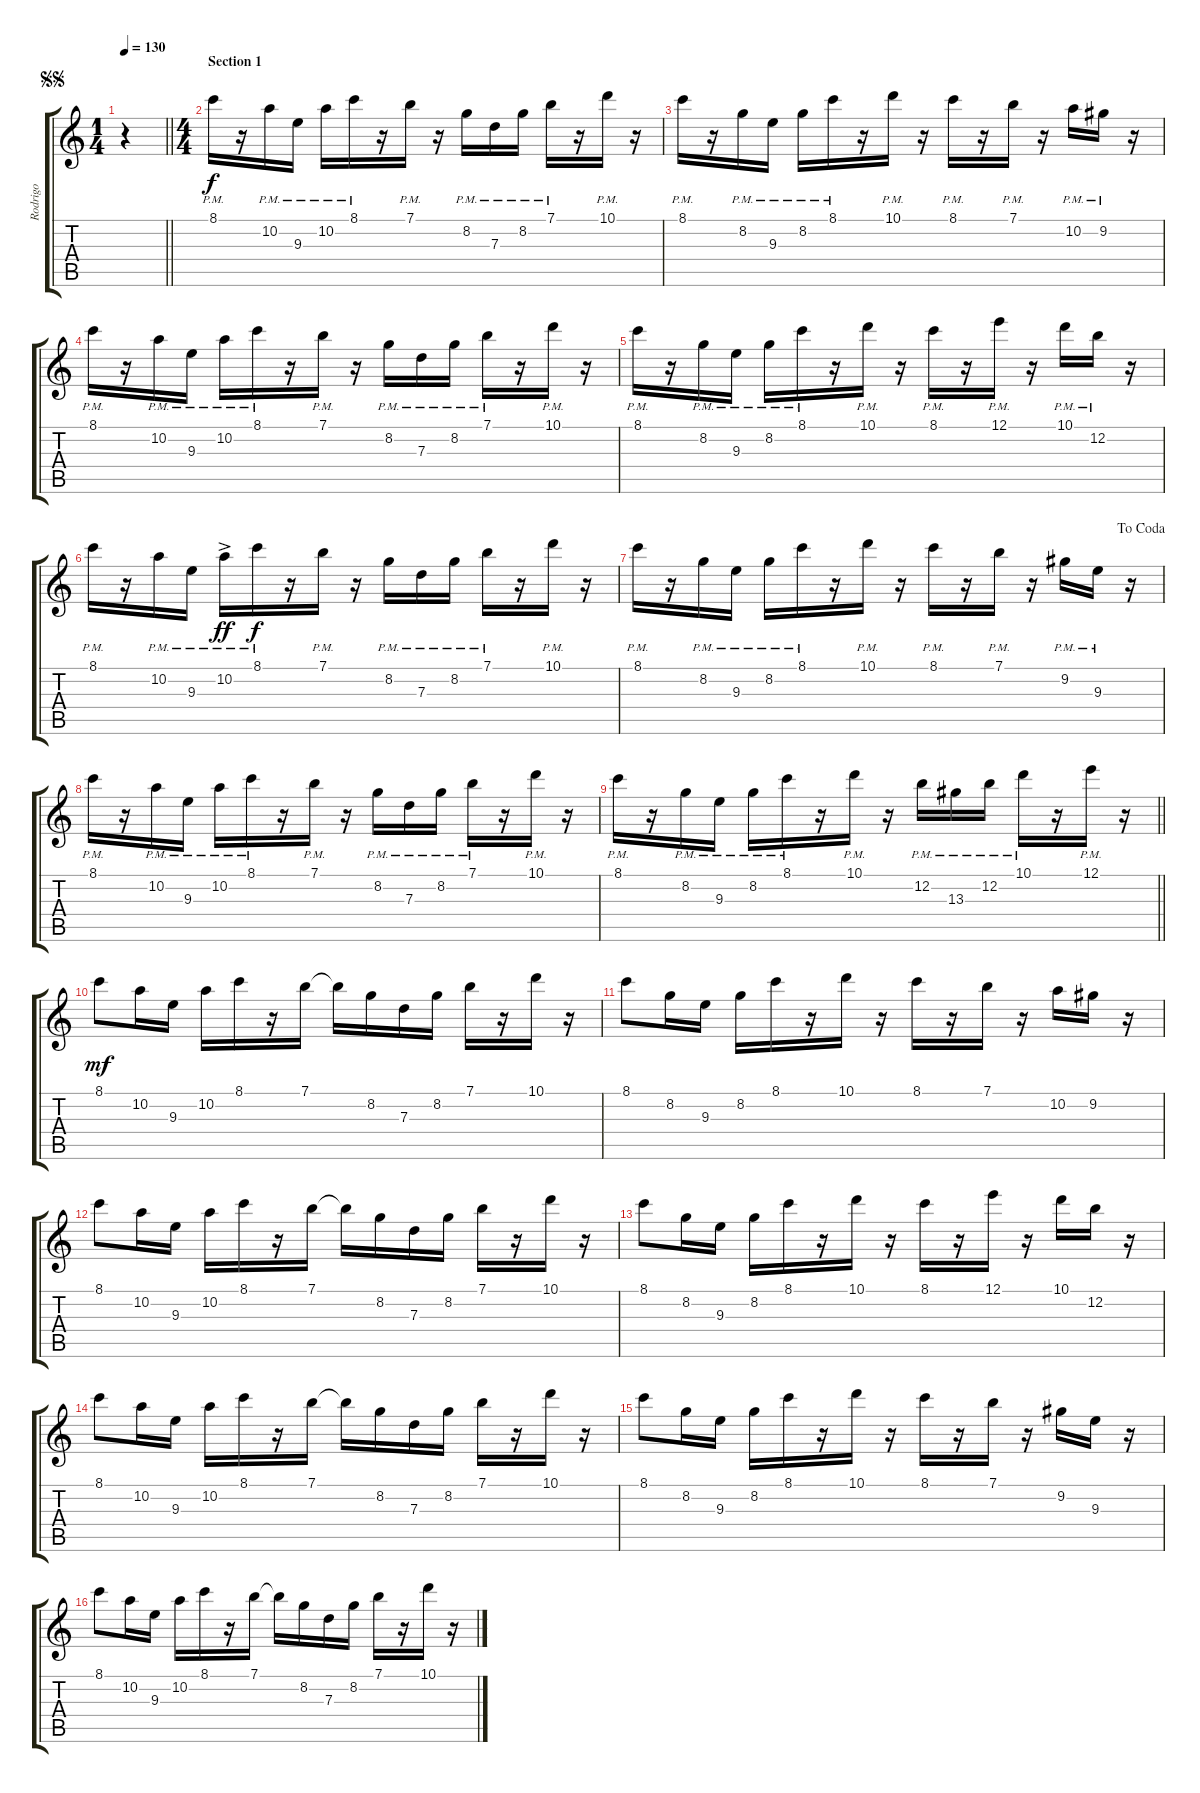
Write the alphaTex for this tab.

\track ("Rodrigo" "Rodrigo") {instrument acousticguitarnylon}
\staff {score tabs}
\tuning (E4 B3 G3 D3 A2 E2) {hide}
\ts (1 4)
\jump segnosegno
\tempo 130
\clef g2
\barLineRight lightlight
\ks c
r.4{dy f instrument acousticguitarnylon} |
\ts (4 4)
\section ("" "Section 1")
8.1{pm}.16 r.16 10.2{pm}.16 9.3{pm}.16 10.2{pm}.16 8.1{pm}.16 r.16 7.1{pm}.16 r.16 8.2{pm}.16 7.3{pm}.16 8.2{pm}.16 7.1{pm}.16 r.16 10.1{pm}.16 r.16 |
8.1{pm}.16 r.16 8.2{pm}.16 9.3{pm}.16 8.2{pm}.16 8.1{pm}.16 r.16 10.1{pm}.16 r.16 8.1{pm}.16 r.16 7.1{pm}.16 r.16 10.2{pm}.16 9.2{pm}.16 r.16 |
8.1{pm}.16 r.16 10.2{pm}.16 9.3{pm}.16 10.2{pm}.16 8.1{pm}.16 r.16 7.1{pm}.16 r.16 8.2{pm}.16 7.3{pm}.16 8.2{pm}.16 7.1{pm}.16 r.16 10.1{pm}.16 r.16 |
8.1{pm}.16 r.16 8.2{pm}.16 9.3{pm}.16 8.2{pm}.16 8.1{pm}.16 r.16 10.1{pm}.16 r.16 8.1{pm}.16 r.16 12.1{pm}.16 r.16 10.1{pm}.16 12.2{pm}.16 r.16 |
8.1{pm}.16 r.16 10.2{pm}.16 9.3{pm}.16 10.2{ac pm}.16{dy ff} 8.1{pm}.16{dy f} r.16 7.1{pm}.16 r.16 8.2{pm}.16 7.3{pm}.16 8.2{pm}.16 7.1{pm}.16 r.16 10.1{pm}.16 r.16 |
\jump dacoda
8.1{pm}.16 r.16 8.2{pm}.16 9.3{pm}.16 8.2{pm}.16 8.1{pm}.16 r.16 10.1{pm}.16 r.16 8.1{pm}.16 r.16 7.1{pm}.16 r.16 9.2{pm}.16 9.3{pm}.16 r.16 |
8.1{pm}.16 r.16 10.2{pm}.16 9.3{pm}.16 10.2{pm}.16 8.1{pm}.16 r.16 7.1{pm}.16 r.16 8.2{pm}.16 7.3{pm}.16 8.2{pm}.16 7.1{pm}.16 r.16 10.1{pm}.16 r.16 |
\barLineRight lightlight
8.1{pm}.16 r.16 8.2{pm}.16 9.3{pm}.16 8.2{pm}.16 8.1{pm}.16 r.16 10.1{pm}.16 r.16 12.2{pm}.16 13.3{pm}.16 12.2{pm}.16 10.1{pm}.16 r.16 12.1{pm}.16 r.16 |
8.1.8{dy mf} 10.2.16 9.3.16 10.2.16 8.1.16 r.16 7.1.16 7.1{t}.16 8.2.16 7.3.16 8.2.16 7.1.16 r.16 10.1.16 r.16 |
8.1.8 8.2.16 9.3.16 8.2.16 8.1.16 r.16 10.1.16 r.16 8.1.16 r.16 7.1.16 r.16 10.2.16 9.2.16 r.16 |
8.1.8 10.2.16 9.3.16 10.2.16 8.1.16 r.16 7.1.16 7.1{t}.16 8.2.16 7.3.16 8.2.16 7.1.16 r.16 10.1.16 r.16 |
8.1.8 8.2.16 9.3.16 8.2.16 8.1.16 r.16 10.1.16 r.16 8.1.16 r.16 12.1.16 r.16 10.1.16 12.2.16 r.16 |
8.1.8 10.2.16 9.3.16 10.2.16 8.1.16 r.16 7.1.16 7.1{t}.16 8.2.16 7.3.16 8.2.16 7.1.16 r.16 10.1.16 r.16 |
8.1.8 8.2.16 9.3.16 8.2.16 8.1.16 r.16 10.1.16 r.16 8.1.16 r.16 7.1.16 r.16 9.2.16 9.3.16 r.16 |
8.1.8 10.2.16 9.3.16 10.2.16 8.1.16 r.16 7.1.16 7.1{t}.16 8.2.16 7.3.16 8.2.16 7.1.16 r.16 10.1.16 r.16
